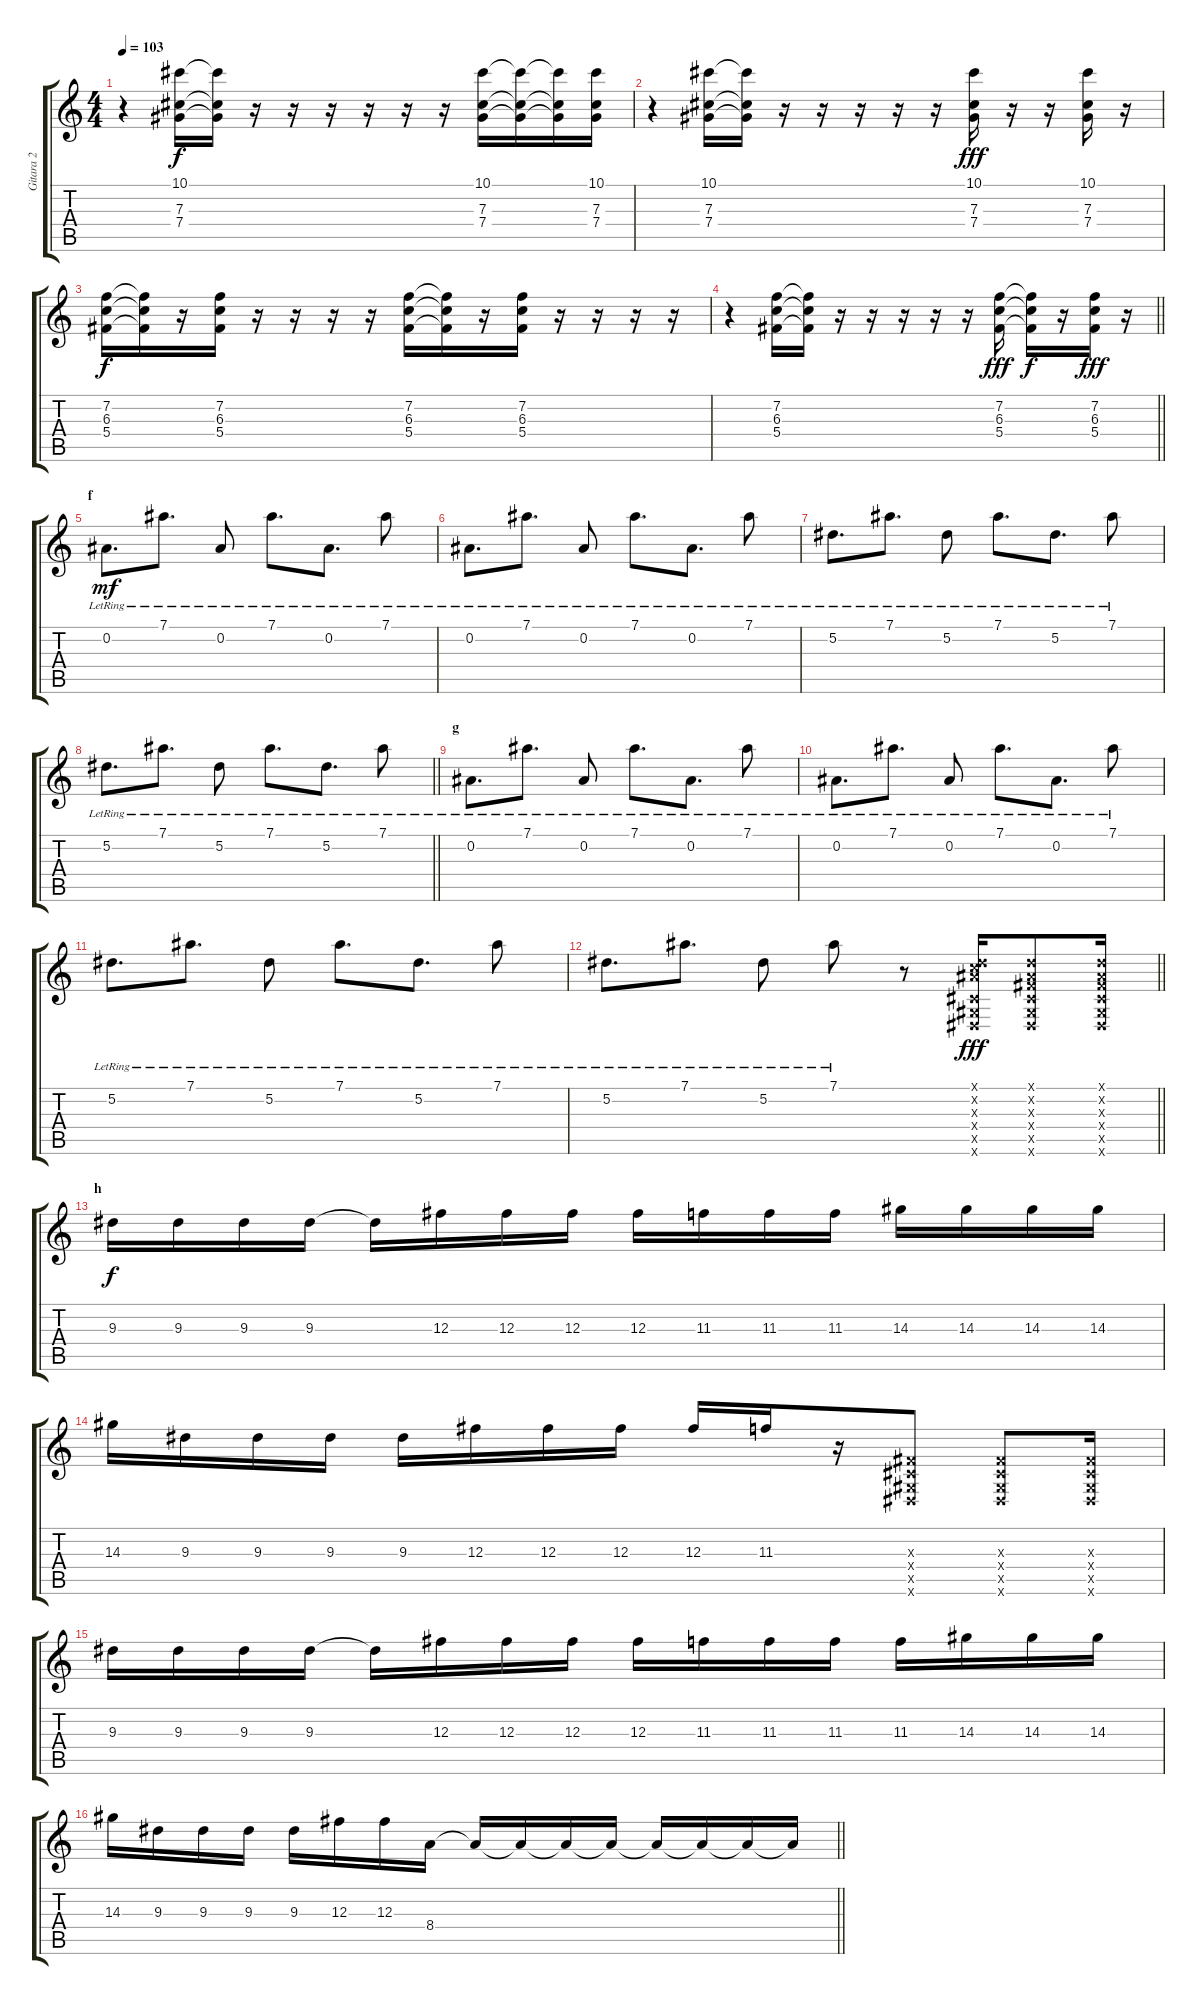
\track ("Gitara 2" "Gitara 2") {instrument electricguitarclean}
\staff {score tabs}
\tuning (Eb4 Bb3 Gb3 Db3 Ab2 Eb2) {hide}
\ts (4 4)
\tempo 103
\clef g2
\ks c
r.4{dy fff} (10.1 7.3 7.4).16{dy f} (10.1{t} 7.3{t} 7.4{t}).16 r.16 r.16 r.16 r.16 r.16 r.16 (10.1 7.3 7.4).16 (10.1{t} 7.3{t} 7.4{t}).16 (10.1{t} 7.3{t} 7.4{t}).16 (10.1 7.3 7.4).16 |
r.4 (10.1 7.3 7.4).16 (10.1{t} 7.3{t} 7.4{t}).16 r.16 r.16 r.16 r.16 r.16 (10.1 7.3 7.4).16{dy fff} r.16 r.16 (10.1 7.3 7.4).16 r.16 |
(7.2 6.3 5.4).16{dy f} (7.2{t} 6.3{t} 5.4{t}).16 r.16 (7.2 6.3 5.4).16 r.16 r.16 r.16 r.16 (7.2 6.3 5.4).16 (7.2{t} 6.3{t} 5.4{t}).16 r.16 (7.2 6.3 5.4).16 r.16 r.16 r.16 r.16 |
\barLineRight lightlight
r.4 (7.2 6.3 5.4).16 (7.2{t} 6.3{t} 5.4{t}).16 r.16 r.16 r.16 r.16 r.16 (7.2 6.3 5.4).16{dy fff} (7.2{t} 6.3{t} 5.4{t}).16{dy f} r.16 (7.2 6.3 5.4).16{dy fff} r.16 |
\section ("" "f")
0.2{lr}.8{d dy mf} 7.1{lr}.8{d} 0.2{lr}.8 7.1{lr}.8{d} 0.2{lr}.8{d} 7.1{lr}.8 |
0.2{lr}.8{d} 7.1{lr}.8{d} 0.2{lr}.8 7.1{lr}.8{d} 0.2{lr}.8{d} 7.1{lr}.8 |
5.2{lr}.8{d} 7.1{lr}.8{d} 5.2{lr}.8 7.1{lr}.8{d} 5.2{lr}.8{d} 7.1{lr}.8 |
\barLineRight lightlight
5.2{lr}.8{d} 7.1{lr}.8{d} 5.2{lr}.8 7.1{lr}.8{d} 5.2{lr}.8{d} 7.1{lr}.8 |
\section ("" "g")
0.2{lr}.8{d} 7.1{lr}.8{d} 0.2{lr}.8 7.1{lr}.8{d} 0.2{lr}.8{d} 7.1{lr}.8 |
0.2{lr}.8{d} 7.1{lr}.8{d} 0.2{lr}.8 7.1{lr}.8{d} 0.2{lr}.8{d} 7.1{lr}.8 |
5.2{lr}.8{d} 7.1{lr}.8{d} 5.2{lr}.8 7.1{lr}.8{d} 5.2{lr}.8{d} 7.1{lr}.8 |
\barLineRight lightlight
5.2{lr}.8{d} 7.1{lr}.8{d} 5.2{lr}.8 7.1{lr}.8 r.8 (0.1{x} 0.2{x} 6.3{x} 0.4{x} 0.5{x} 0.6{x}).16{dy fff volume 8 instrument distortionguitar} (0.1{x} 0.2{x} 0.3{x} 0.4{x} 0.5{x} 0.6{x}).8 (0.1{x} 0.2{x} 0.3{x} 0.4{x} 0.5{x} 0.6{x}).16 |
\section ("" "h")
9.3.16{dy f} 9.3.16 9.3.16 9.3.16 9.3{t}.16 12.3.16 12.3.16 12.3.16 12.3.16 11.3.16 11.3.16 11.3.16 14.3.16 14.3.16 14.3.16 14.3.16 |
14.3.16 9.3.16 9.3.16 9.3.16 9.3.16 12.3.16 12.3.16 12.3.16 12.3.16 11.3.16 r.16 (0.3{x} 0.4{x} 0.5{x} 0.6{x}).8 (0.3{x} 0.4{x} 0.5{x} 0.6{x}).8 (0.3{x} 0.4{x} 0.5{x} 0.6{x}).16 |
9.3.16 9.3.16 9.3.16 9.3.16 9.3{t}.16 12.3.16 12.3.16 12.3.16 12.3.16 11.3.16 11.3.16 11.3.16 11.3.16 14.3.16 14.3.16 14.3.16 |
\barLineRight lightlight
14.3.16 9.3.16 9.3.16 9.3.16 9.3.16 12.3.16 12.3.16 8.4.16 8.4{t}.16 8.4{t}.16 8.4{t}.16 8.4{t}.16 8.4{t}.16 8.4{t}.16 8.4{t}.16 8.4{t}.16
